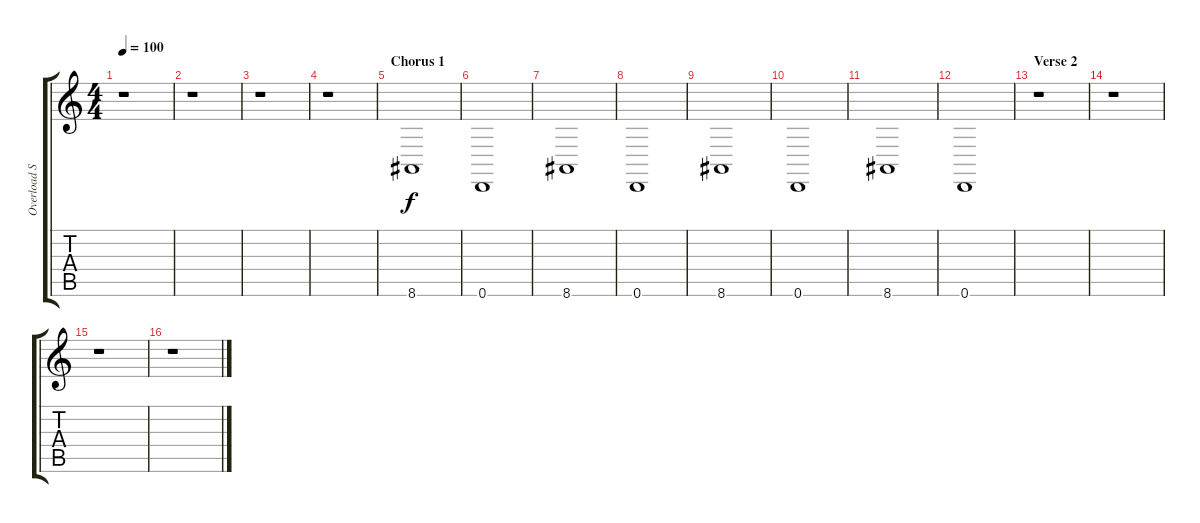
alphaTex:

\track ("Overload System - Samples" "Overload S") {instrument sopranosax}
\staff {score tabs}
\tuning (E4 B3 G3 D3 A2 D2) {hide}
\ts (4 4)
\tempo 100
\clef g2
\ks c
r.1{dy f} |
r.1 |
r.1 |
r.1 |
\section ("" "Chorus 1")
8.6.1 |
0.6.1 |
8.6.1 |
0.6.1 |
8.6.1 |
0.6.1 |
8.6.1 |
0.6.1 |
\section ("" "Verse 2")
r.1 |
r.1 |
r.1 |
r.1
